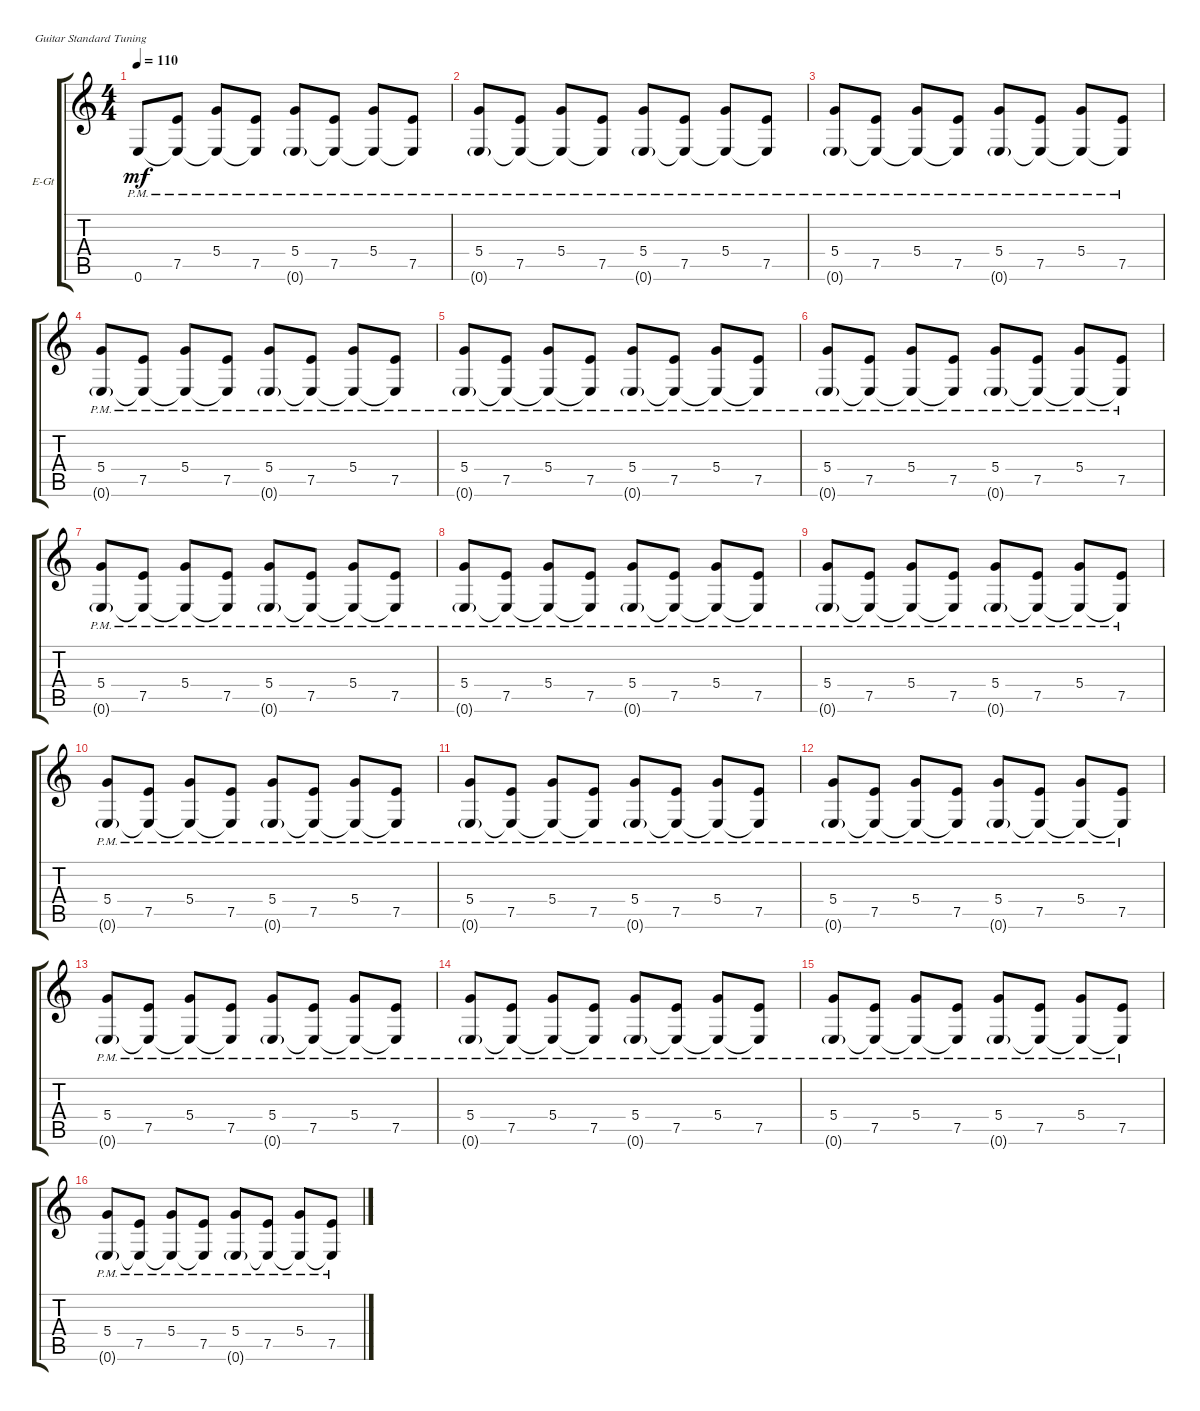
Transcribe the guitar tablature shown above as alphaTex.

\defaultSystemsLayout 4
\bracketExtendMode groupsimilarinstruments
\firstSystemTrackNameOrientation horizontal
\otherSystemsTrackNameOrientation horizontal
\track ("Electric Guitar" "E-Gt") {instrument electricguitarclean}
\staff {score tabs}
\tuning (E4 B3 G3 D3 A2 E2)
\ts (4 4)
\tempo 110
\clef g2
\ks c
0.6{pm}.8{dy mf instrument electricguitarclean} (7.5{pm} 0.6{pm t}).8 (5.4{pm} 0.6{pm t}).8 (7.5{pm} 0.6{pm t}).8 (5.4{pm} 0.6{g pm}).8 (7.5{pm} 0.6{pm t}).8 (5.4{pm} 0.6{pm t}).8 (7.5{pm} 0.6{pm t}).8 |
(5.4{pm} 0.6{g pm}).8 (7.5{pm} 0.6{pm t}).8 (5.4{pm} 0.6{pm t}).8 (7.5{pm} 0.6{pm t}).8 (5.4{pm} 0.6{g pm}).8 (7.5{pm} 0.6{pm t}).8 (5.4{pm} 0.6{pm t}).8 (7.5{pm} 0.6{pm t}).8 |
(5.4{pm} 0.6{g pm}).8 (7.5{pm} 0.6{pm t}).8 (5.4{pm} 0.6{pm t}).8 (7.5{pm} 0.6{pm t}).8 (5.4{pm} 0.6{g pm}).8 (7.5{pm} 0.6{pm t}).8 (5.4{pm} 0.6{pm t}).8 (7.5{pm} 0.6{pm t}).8 |
(5.4{pm} 0.6{g pm}).8 (7.5{pm} 0.6{pm t}).8 (5.4{pm} 0.6{pm t}).8 (7.5{pm} 0.6{pm t}).8 (5.4{pm} 0.6{g pm}).8 (7.5{pm} 0.6{pm t}).8 (5.4{pm} 0.6{pm t}).8 (7.5{pm} 0.6{pm t}).8 |
(5.4{pm} 0.6{g pm}).8 (7.5{pm} 0.6{pm t}).8 (5.4{pm} 0.6{pm t}).8 (7.5{pm} 0.6{pm t}).8 (5.4{pm} 0.6{g pm}).8 (7.5{pm} 0.6{pm t}).8 (5.4{pm} 0.6{pm t}).8 (7.5{pm} 0.6{pm t}).8 |
(5.4{pm} 0.6{g pm}).8 (7.5{pm} 0.6{pm t}).8 (5.4{pm} 0.6{pm t}).8 (7.5{pm} 0.6{pm t}).8 (5.4{pm} 0.6{g pm}).8 (7.5{pm} 0.6{pm t}).8 (5.4{pm} 0.6{pm t}).8 (7.5{pm} 0.6{pm t}).8 |
(5.4{pm} 0.6{g pm}).8 (7.5{pm} 0.6{pm t}).8 (5.4{pm} 0.6{pm t}).8 (7.5{pm} 0.6{pm t}).8 (5.4{pm} 0.6{g pm}).8 (7.5{pm} 0.6{pm t}).8 (5.4{pm} 0.6{pm t}).8 (7.5{pm} 0.6{pm t}).8 |
(5.4{pm} 0.6{g pm}).8 (7.5{pm} 0.6{pm t}).8 (5.4{pm} 0.6{pm t}).8 (7.5{pm} 0.6{pm t}).8 (5.4{pm} 0.6{g pm}).8 (7.5{pm} 0.6{pm t}).8 (5.4{pm} 0.6{pm t}).8 (7.5{pm} 0.6{pm t}).8 |
(5.4{pm} 0.6{g pm}).8 (7.5{pm} 0.6{pm t}).8 (5.4{pm} 0.6{pm t}).8 (7.5{pm} 0.6{pm t}).8 (5.4{pm} 0.6{g pm}).8 (7.5{pm} 0.6{pm t}).8 (5.4{pm} 0.6{pm t}).8 (7.5{pm} 0.6{pm t}).8 |
(5.4{pm} 0.6{g pm}).8 (7.5{pm} 0.6{pm t}).8 (5.4{pm} 0.6{pm t}).8 (7.5{pm} 0.6{pm t}).8 (5.4{pm} 0.6{g pm}).8 (7.5{pm} 0.6{pm t}).8 (5.4{pm} 0.6{pm t}).8 (7.5{pm} 0.6{pm t}).8 |
(5.4{pm} 0.6{g pm}).8 (7.5{pm} 0.6{pm t}).8 (5.4{pm} 0.6{pm t}).8 (7.5{pm} 0.6{pm t}).8 (5.4{pm} 0.6{g pm}).8 (7.5{pm} 0.6{pm t}).8 (5.4{pm} 0.6{pm t}).8 (7.5{pm} 0.6{pm t}).8 |
(5.4{pm} 0.6{g pm}).8 (7.5{pm} 0.6{pm t}).8 (5.4{pm} 0.6{pm t}).8 (7.5{pm} 0.6{pm t}).8 (5.4{pm} 0.6{g pm}).8 (7.5{pm} 0.6{pm t}).8 (5.4{pm} 0.6{pm t}).8 (7.5{pm} 0.6{pm t}).8 |
(5.4{pm} 0.6{g pm}).8 (7.5{pm} 0.6{pm t}).8 (5.4{pm} 0.6{pm t}).8 (7.5{pm} 0.6{pm t}).8 (5.4{pm} 0.6{g pm}).8 (7.5{pm} 0.6{pm t}).8 (5.4{pm} 0.6{pm t}).8 (7.5{pm} 0.6{pm t}).8 |
(5.4{pm} 0.6{g pm}).8 (7.5{pm} 0.6{pm t}).8 (5.4{pm} 0.6{pm t}).8 (7.5{pm} 0.6{pm t}).8 (5.4{pm} 0.6{g pm}).8 (7.5{pm} 0.6{pm t}).8 (5.4{pm} 0.6{pm t}).8 (7.5{pm} 0.6{pm t}).8 |
(5.4{pm} 0.6{g pm}).8 (7.5{pm} 0.6{pm t}).8 (5.4{pm} 0.6{pm t}).8 (7.5{pm} 0.6{pm t}).8 (5.4{pm} 0.6{g pm}).8 (7.5{pm} 0.6{pm t}).8 (5.4{pm} 0.6{pm t}).8 (7.5{pm} 0.6{pm t}).8 |
(5.4{pm} 0.6{g pm}).8 (7.5{pm} 0.6{pm t}).8 (5.4{pm} 0.6{pm t}).8 (7.5{pm} 0.6{pm t}).8 (5.4{pm} 0.6{g pm}).8 (7.5{pm} 0.6{pm t}).8 (5.4{pm} 0.6{pm t}).8 (7.5{pm} 0.6{pm t}).8
